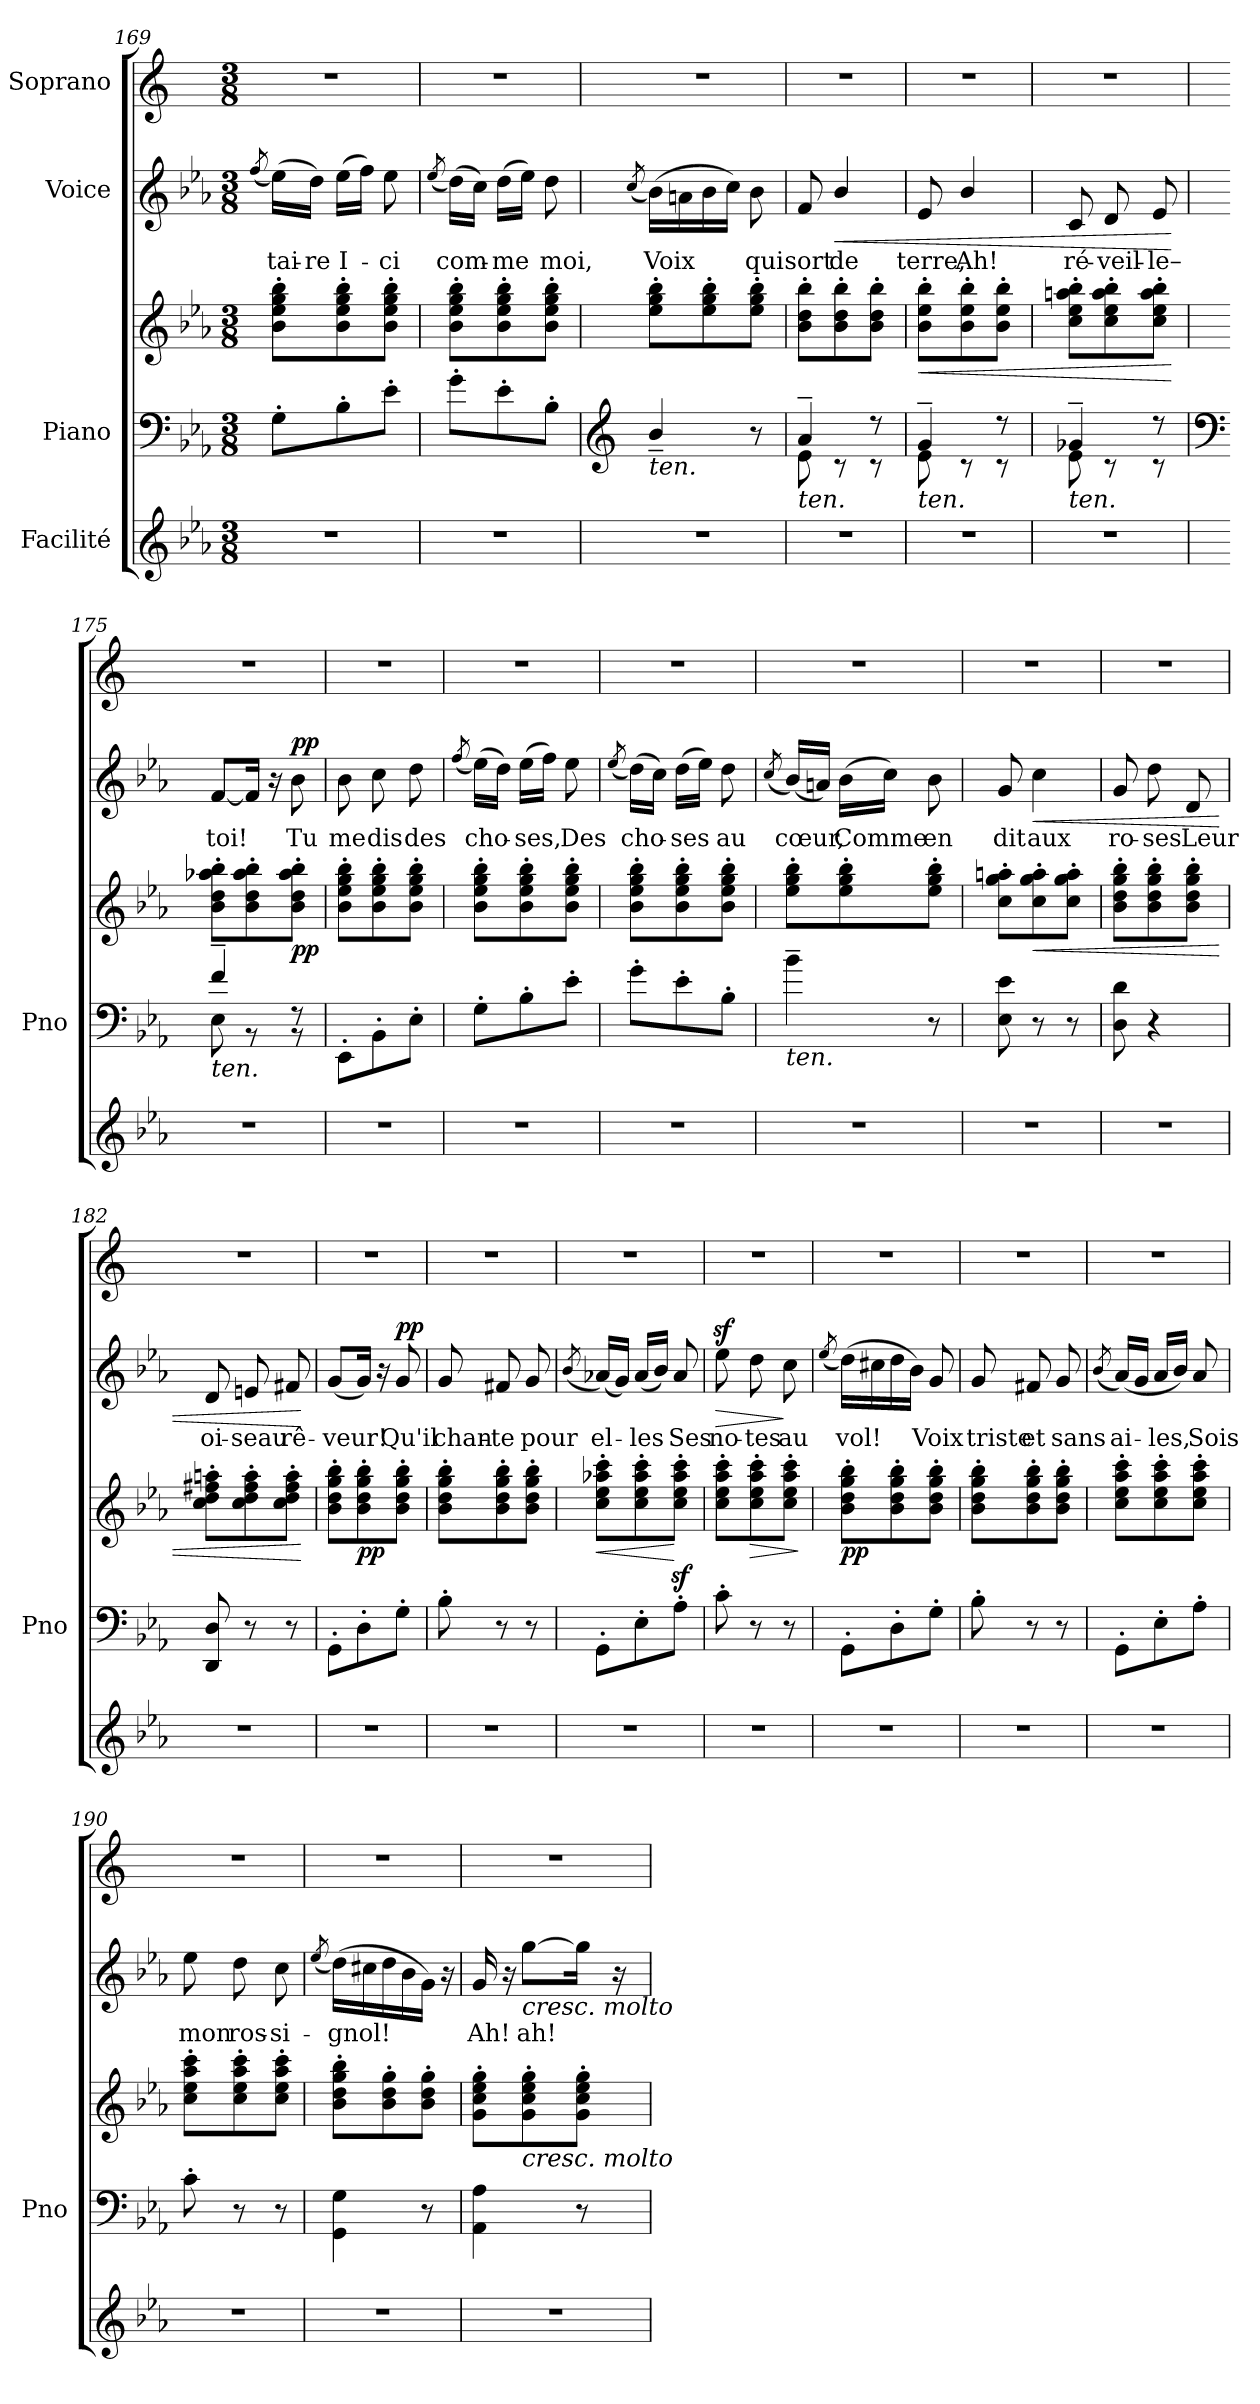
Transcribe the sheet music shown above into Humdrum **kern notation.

**kern	**kern	**kern	**dynam	**kern	**text	**dynam	**kern
*part4	*part3	*part3	*part3	*part2	*part2	*part2	*part1
*staff5	*staff4	*staff3	*staff3/4	*staff2	*staff2	*staff2	*staff1
*I"Facilité	*I"Piano	*	*	*I"Voice	*	*	*I"Soprano
*	*I'Pno	*	*	*	*	*	*
*clefG2	*clefF4	*clefG2	*	*clefG2	*	*	*clefG2
*k[b-e-a-]	*k[b-e-a-]	*k[b-e-a-]	*	*k[b-e-a-]	*	*	*k[]
*M3/8	*M3/8	*M3/8	*	*M3/8	*	*	*M3/8
=169	=169	=169	=169	=169	=169	=169	=169
.	.	.	.	(8qff/	.	.	.
!	!	!	!	!	!LO:LY:b	!	!
4.r	8G'\L	8b-\' 8ee-\' 8gg\' 8bb-\'L	.	(16ee-\LL)	-tai-	.	4.r
!	!	!	!	!	!LO:LY:b	!	!
.	.	.	.	16dd\JJ)	-re	.	.
!	!	!	!	!	!LO:LY:b	!	!
.	8B-'\	8b-\' 8ee-\' 8gg\' 8bb-\'	.	(16ee-\LL	I-	.	.
.	.	.	.	16ff\JJ)	.	.	.
!	!	!	!	!	!LO:LY:b	!	!
.	8e-'\J	8b-\' 8ee-\' 8gg\' 8bb-\'J	.	8ee-\	-ci	.	.
=170	=170	=170	=170	=170	=170	=170	=170
.	.	.	.	(8qee-/	.	.	.
!	!	!	!	!	!LO:LY:b	!	!
4.r	8g'\L	8b-\' 8ee-\' 8gg\' 8bb-\'L	.	(16dd\LL)	com-	.	4.r
.	.	.	.	16cc\JJ)	.	.	.
!	!	!	!	!	!LO:LY:b	!	!
.	8e-'\	8b-\' 8ee-\' 8gg\' 8bb-\'	.	(16dd\LL	-me	.	.
.	.	.	.	16ee-\JJ)	.	.	.
!	!	!	!	!	!LO:LY:b	!	!
.	8B-'\J	8b-\' 8ee-\' 8gg\' 8bb-\'J	.	8dd\	moi,	.	.
!!LO:LB:g=z
=171	=171	=171	=171	=171	=171	=171	=171
*	*clefG2	*	*	*	*	*	*
.	.	.	.	(8qcc/	.	.	.
!	!LO:TX:b:i:t=ten.	!	!	!	!	!	!
!	!	!	!	!	!LO:LY:b	!	!
4.r	4b-~/	8ee-\' 8gg\' 8bb-\'L	.	(16b-\LL)	Voix	.	4.r
.	.	.	.	16an\	.	.	.
.	.	8ee-\' 8gg\' 8bb-\'	.	16b-\	.	.	.
.	.	.	.	16cc\JJ)	.	.	.
!	!	!	!	!	!LO:LY:b	!	!
.	8r	8ee-\' 8gg\' 8bb-\'J	.	8b-\	qui	.	.
=172	=172	=172	=172	=172	=172	=172	=172
*	*^	*	*	*	*	*	*
!	!LO:TX:b:i:t=ten.	!	!	!	!	!	!	!
!	!	!	!	!	!	!LO:LY:b	!	!
4.r	4a-~</	8e-\	8b-\' 8dd\' 8bb-\'L	.	8f/	sort	.	4.r
!	!	!	!	!	!	!LO:LY:b	!LO:HP:b	!
.	.	8r	8b-\' 8dd\' 8bb-\'	.	4b-/	de	<	.
.	8r	8r	8b-\' 8dd\' 8bb-\'J	.	.	.	.	.
=173	=173	=173	=173	=173	=173	=173	=173	=173
!	!LO:TX:b:i:t=ten.	!	!	!	!	!	!	!
!	!	!	!	!LO:HP:b	!	!LO:LY:b	!	!
4.r	4g~</	8e-\	8b-\' 8ee-\' 8bb-\'L	<	8e-/	terre,	.	4.r
!	!	!	!	!	!	!LO:LY:b	!	!
.	.	8r	8b-\' 8ee-\' 8bb-\'	.	4b-/	Ah!	.	.
.	8r	8r	8b-\' 8ee-\' 8bb-\'J	.	.	.	.	.
=174	=174	=174	=174	=174	=174	=174	=174	=174
!	!LO:TX:b:i:t=ten.	!	!	!	!	!	!	!
!	!	!	!	!	!	!LO:LY:b	!	!
4.r	4g-X~/	8e-\	8cc\' 8ee-\' 8aan\' 8bb-\'L	.	8c/	ré-	.	4.r
!	!	!	!	!	!	!LO:LY:b	!	!
.	.	8r	8cc\' 8ee-\' 8aa\' 8bb-\'	.	8d/	-veil-	.	.
!	!	!	!	!	!	!LO:LY:b	!	!
.	8r	8r	8cc\' 8ee-\' 8aa\' 8bb-\'J	.	8e-/	-le–	.	.
*	*v	*v	*	*	*	*	*	*
.	.	.	[	.	.	[	.
=175	=175	=175	=175	=175	=175	=175	=175
*	*clefF4	*	*	*	*	*	*
*	*^	*	*	*	*	*	*
!	!LO:TX:b:i:t=ten.	!	!	!	!	!	!	!
!	!	!	!	!	!	!LO:LY:b	!	!
4.r	4f~/	8E-\	8b-\' 8dd\' 8aa-X\' 8bb-\'L	.	[8f/L	toi!	.	4.r
.	.	8r	8b-\' 8dd\' 8aa-\' 8bb-\'	.	16f/Jk]	.	.	.
.	.	.	.	.	16r	.	.	.
!	!	!	!	!LO:DY:b	!	!LO:LY:b	!LO:DY:b	!
.	8r	8r	8b-\' 8dd\' 8aa-\' 8bb-\'J	pp	8b-\	Tu	pp	.
=176	=176	=176	=176	=176	=176	=176	=176	=176
!	!	!	!	!	!	!LO:LY:b	!	!
*	*v	*v	*	*	*	*	*	*
4.r	8EE-'>\L	8b-\' 8ee-\' 8gg\' 8bb-\'L	.	8b-\	me	.	4.r
!	!	!	!	!	!LO:LY:b	!	!
.	8BB-'>\	8b-\' 8ee-\' 8gg\' 8bb-\'	.	8cc\	dis	.	.
!	!	!	!	!	!LO:LY:b	!	!
.	8E-'>\J	8b-\' 8ee-\' 8gg\' 8bb-\'J	.	8dd\	des	.	.
=177	=177	=177	=177	=177	=177	=177	=177
.	.	.	.	(8qff/	.	.	.
!	!	!	!	!	!LO:LY:b	!	!
4.r	8G'\L	8b-\' 8ee-\' 8gg\' 8bb-\'L	.	(16ee-\LL)	cho-	.	4.r
.	.	.	.	16dd\JJ)	.	.	.
!	!	!	!	!	!LO:LY:b	!	!
.	8B-'\	8b-\' 8ee-\' 8gg\' 8bb-\'	.	(16ee-\LL	-ses,	.	.
.	.	.	.	16ff\JJ)	.	.	.
!	!	!	!	!	!LO:LY:b	!	!
.	8e-'\J	8b-\' 8ee-\' 8gg\' 8bb-\'J	.	8ee-\	Des	.	.
!!LO:LB:g=z
=178	=178	=178	=178	=178	=178	=178	=178
.	.	.	.	(8qee-/	.	.	.
!	!	!	!	!	!LO:LY:b	!	!
4.r	8g'\L	8b-\' 8ee-\' 8gg\' 8bb-\'L	.	(16dd\LL)	cho-	.	4.r
.	.	.	.	16cc\JJ)	.	.	.
!	!	!	!	!	!LO:LY:b	!	!
.	8e-'\	8b-\' 8ee-\' 8gg\' 8bb-\'	.	(16dd\LL	-ses	.	.
.	.	.	.	16ee-\JJ)	.	.	.
!	!	!	!	!	!LO:LY:b	!	!
.	8B-'\J	8b-\' 8ee-\' 8gg\' 8bb-\'J	.	8dd\	au	.	.
=179	=179	=179	=179	=179	=179	=179	=179
.	.	.	.	(8qcc/	.	.	.
!	!LO:TX:b:i:t=ten.	!	!	!	!	!	!
!	!	!	!	!	!LO:LY:b	!	!
4.r	4b-~\	8ee-\' 8gg\' 8bb-\'L	.	(16b-/LL)	cœur,	.	4.r
.	.	.	.	16an/JJ)	.	.	.
!	!	!	!	!	!LO:LY:b	!	!
.	.	8ee-\' 8gg\' 8bb-\'	.	(16b-\LL	Comme	.	.
.	.	.	.	16cc\JJ)	.	.	.
!	!	!	!	!	!LO:LY:b	!	!
.	8r	8ee-\' 8gg\' 8bb-\'J	.	8b-\	en	.	.
=180	=180	=180	=180	=180	=180	=180	=180
!	!	!	!	!	!LO:LY:b	!	!
4.r	8E-\ 8e-\	8cc\' 8gg\' 8aan\'L	.	8g/	dit	.	4.r
!	!	!	!LO:HP:b	!	!LO:LY:b	!LO:HP:b	!
.	8r	8cc\' 8gg\' 8aa\'	<	4cc\	aux	<	.
.	8r	8cc\' 8gg\' 8aa\'J	.	.	.	.	.
=181	=181	=181	=181	=181	=181	=181	=181
!	!	!	!	!	!LO:LY:b	!	!
4.r	8D\ 8d\	8b-\' 8dd\' 8gg\' 8bb-\'L	.	8g/	ro-	.	4.r
!	!	!	!	!	!LO:LY:b	!	!
.	4r	8b-\' 8dd\' 8gg\' 8bb-\'	.	8dd\	-ses	.	.
!	!	!	!	!	!LO:LY:b	!	!
.	.	8b-\' 8dd\' 8gg\' 8bb-\'J	.	8d/	Leur	.	.
=182	=182	=182	=182	=182	=182	=182	=182
!	!	!	!	!	!LO:LY:b	!	!
4.r	8DD/ 8D/	8cc\' 8dd\' 8ff#X\' 8aan\'L	.	8d/	oi-	.	4.r
!	!	!	!	!	!LO:LY:b	!	!
.	8r	8cc\' 8dd\' 8ff#\' 8aa\'	.	8en/	-seau	.	.
!	!	!	!	!	!LO:LY:b	!	!
.	8r	8cc\' 8dd\' 8ff#\' 8aa\'J	.	8f#X/	rê-	.	.
.	.	.	[	.	.	[	.
=183	=183	=183	=183	=183	=183	=183	=183
!	!	!	!	!	!LO:LY:b	!	!
4.r	8GG'\L	8b-\' 8dd\' 8gg\' 8bb-\'L	.	(8g/L	-veur!	.	4.r
!	!	!	!LO:DY:b	!	!	!	!
.	8D'\	8b-\' 8dd\' 8gg\' 8bb-\'	pp	16g/Jk)	.	.	.
.	.	.	.	16r	.	.	.
!	!	!	!	!	!LO:LY:b	!LO:DY:b	!
.	8G'\J	8b-\' 8dd\' 8gg\' 8bb-\'J	.	8g/	Qu'il	pp	.
=184	=184	=184	=184	=184	=184	=184	=184
!	!	!	!	!	!LO:LY:b	!	!
4.r	8B-'\	8b-\' 8dd\' 8gg\' 8bb-\'L	.	8g/	chan-	.	4.r
!	!	!	!	!	!LO:LY:b	!	!
.	8r	8b-\' 8dd\' 8gg\' 8bb-\'	.	8f#X/	-te	.	.
!	!	!	!	!	!LO:LY:b	!	!
.	8r	8b-\' 8dd\' 8gg\' 8bb-\'J	.	8g/	pour	.	.
!!LO:LB:g=z
=185	=185	=185	=185	=185	=185	=185	=185
.	.	.	.	(8qb-/	.	.	.
!	!	!	!LO:HP:b	!	!LO:LY:b	!	!
4.r	8GG'\L	8cc\' 8ee-\' 8aa-X\' 8ccc\'L	<	(16a-X/LL)	el-	.	4.r
.	.	.	.	16g/JJ)	.	.	.
!	!	!	!	!	!LO:LY:b	!	!
.	8E-'\	8cc\' 8ee-\' 8aa-\' 8ccc\'	.	(16a-/LL	-les	.	.
.	.	.	.	16b-/JJ)	.	.	.
!	!	!	!LO:DY:n=1:b	!	!LO:LY:b	!	!
.	8A-'\J	8cc\z<' 8ee-\z<' 8aa-\z<' 8ccc\z<'J	[ other-dynamics	8a-/	Ses	.	.
=186	=186	=186	=186	=186	=186	=186	=186
!	!	!	!	!	!LO:LY:b	!LO:HP:b	!
!	!	!	!	!	!	!LO:DY:n=1:b	!
4.r	8c'\	8cc\' 8ee-\' 8aa-\' 8ccc\'L	.	8ee-z<\	no-	> other-dynamics	4.r
!	!	!	!LO:HP:b	!	!LO:LY:b	!	!
.	8r	8cc\' 8ee-\' 8aa-\' 8ccc\'	>	8dd\	-tes	.	.
!	!	!	!	!	!LO:LY:b	!	!
.	8r	8cc\' 8ee-\' 8aa-\' 8ccc\'J	.	8cc\	au	]	.
.	.	.	]	.	.	.	.
=187	=187	=187	=187	=187	=187	=187	=187
.	.	.	.	(8qee-/	.	.	.
!	!	!	!LO:DY:b	!	!LO:LY:b	!	!
4.r	8GG'\L	8b-\' 8dd\' 8gg\' 8bb-\'L	pp	(16dd\LL)	vol!	.	4.r
.	.	.	.	16cc#X\	.	.	.
.	8D'\	8b-\' 8dd\' 8gg\' 8bb-\'	.	16dd\	.	.	.
.	.	.	.	16b-\JJ)	.	.	.
!	!	!	!	!	!LO:LY:b	!	!
.	8G'\J	8b-\' 8dd\' 8gg\' 8bb-\'J	.	8g/	Voix	.	.
=188	=188	=188	=188	=188	=188	=188	=188
!	!	!	!	!	!LO:LY:b	!	!
4.r	8B-'\	8b-\' 8dd\' 8gg\' 8bb-\'L	.	8g/	triste	.	4.r
!	!	!	!	!	!LO:LY:b	!	!
.	8r	8b-\' 8dd\' 8gg\' 8bb-\'	.	8f#X/	et	.	.
!	!	!	!	!	!LO:LY:b	!	!
.	8r	8b-\' 8dd\' 8gg\' 8bb-\'J	.	8g/	sans	.	.
=189	=189	=189	=189	=189	=189	=189	=189
.	.	.	.	(8qb-/	.	.	.
!	!	!	!	!	!LO:LY:b	!	!
4.r	8GG'\L	8cc\' 8ee-\' 8aa-\' 8ccc\'L	.	(16a-/LL)	ai-	.	4.r
.	.	.	.	16g/JJ	.	.	.
!	!	!	!	!	!LO:LY:b	!	!
.	8E-'\	8cc\' 8ee-\' 8aa-\' 8ccc\'	.	16a-/LL	-les,	.	.
.	.	.	.	16b-/JJ)	.	.	.
!	!	!	!	!	!LO:LY:b	!	!
.	8A-'\J	8cc\' 8ee-\' 8aa-\' 8ccc\'J	.	8a-/	Sois	.	.
=190	=190	=190	=190	=190	=190	=190	=190
!	!	!	!	!	!LO:LY:b	!	!
4.r	8c'\	8cc\' 8ee-\' 8aa-\' 8ccc\'L	.	8ee-\	mon	.	4.r
!	!	!	!	!	!LO:LY:b	!	!
.	8r	8cc\' 8ee-\' 8aa-\' 8ccc\'	.	8dd\	ros-	.	.
!	!	!	!	!	!LO:LY:b	!	!
.	8r	8cc\' 8ee-\' 8aa-\' 8ccc\'J	.	8cc\	-si-	.	.
=191	=191	=191	=191	=191	=191	=191	=191
.	.	.	.	(8qee-/	.	.	.
!	!	!	!	!	!LO:LY:b	!	!
4.r	4GG\ 4G\	8b-\' 8dd\' 8gg\' 8bb-\'L	.	(16dd\LL)	-gnol!	.	4.r
.	.	.	.	16cc#X\	.	.	.
.	.	8b-\' 8dd\' 8gg\'	.	16dd\	.	.	.
.	.	.	.	16b-\	.	.	.
.	8r	8b-\' 8dd\' 8gg\'J	.	16g\JJ)	.	.	.
.	.	.	.	16r	.	.	.
!!LO:PB:g=z
=192	=192	=192	=192	=192	=192	=192	=192
!	!	!	!	!	!LO:LY:b	!	!
4.r	4AA-\ 4A-\	8g\' 8cc\' 8ee-\' 8gg\'L	.	16g/	Ah!	.	4.r
.	.	.	.	16r	.	.	.
!	!	!	!	!LO:TX:b:i:t=cresc.  molto	!	!	!
!	!	!LO:TX:b:i:t=cresc.  molto	!	!	!	!	!
!	!	!	!	!	!LO:LY:b	!	!
.	.	8g\' 8cc\' 8ee-\' 8gg\'	.	[8gg\L	ah!	.	.
.	8r	8g\' 8cc\' 8ee-\' 8gg\'J	.	16gg\Jk]	.	.	.
.	.	.	.	16r	.	.	.
=	=	=	=	=	=	=	=
*-	*-	*-	*-	*-	*-	*-	*-
